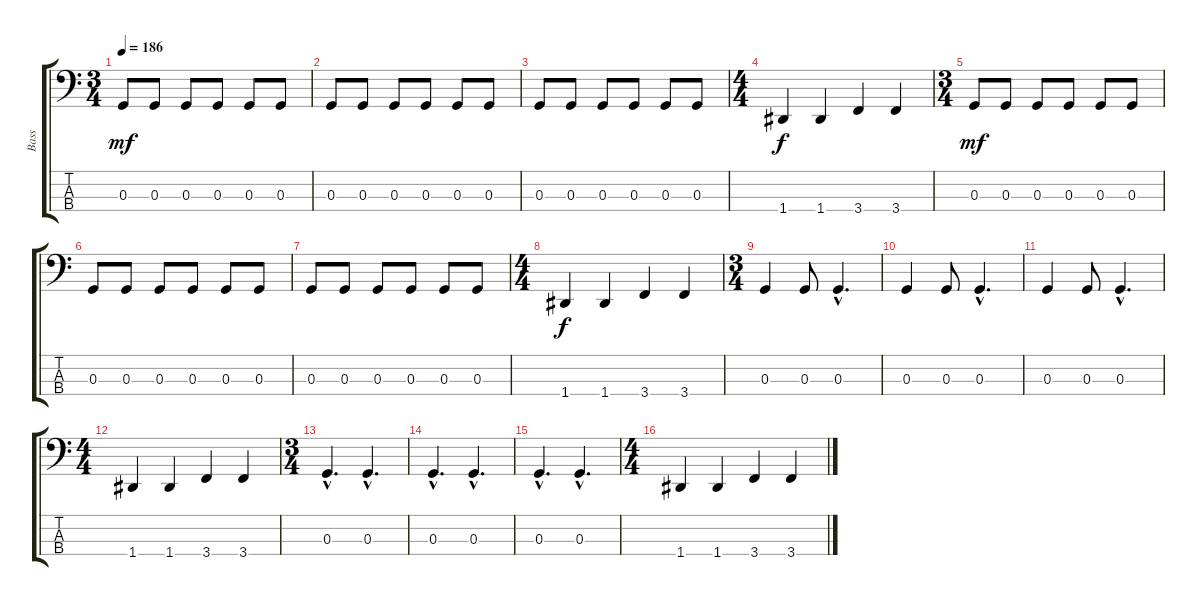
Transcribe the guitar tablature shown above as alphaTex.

\track ("Bass" "Bass") {instrument electricbassfinger}
\staff {score tabs}
\tuning (F2 C2 G1 D1) {hide}
\ts (3 4)
\tempo 186
\clef f4
\ks c
0.3.8{dy mf} 0.3.8 0.3.8 0.3.8 0.3.8 0.3.8 |
0.3.8 0.3.8 0.3.8 0.3.8 0.3.8 0.3.8 |
0.3.8 0.3.8 0.3.8 0.3.8 0.3.8 0.3.8 |
\ts (4 4)
1.4.4{dy f} 1.4.4 3.4.4 3.4.4 |
\ts (3 4)
0.3.8{dy mf} 0.3.8 0.3.8 0.3.8 0.3.8 0.3.8 |
0.3.8 0.3.8 0.3.8 0.3.8 0.3.8 0.3.8 |
0.3.8 0.3.8 0.3.8 0.3.8 0.3.8 0.3.8 |
\ts (4 4)
1.4.4{dy f} 1.4.4 3.4.4 3.4.4 |
\ts (3 4)
0.3.4 0.3.8 0.3{hac}.4{d} |
0.3.4 0.3.8 0.3{hac}.4{d} |
0.3.4 0.3.8 0.3{hac}.4{d} |
\ts (4 4)
1.4.4 1.4.4 3.4.4 3.4.4 |
\ts (3 4)
0.3{hac}.4{d} 0.3{hac}.4{d} |
0.3{hac}.4{d} 0.3{hac}.4{d} |
0.3{hac}.4{d} 0.3{hac}.4{d} |
\ts (4 4)
1.4.4 1.4.4 3.4.4 3.4.4
